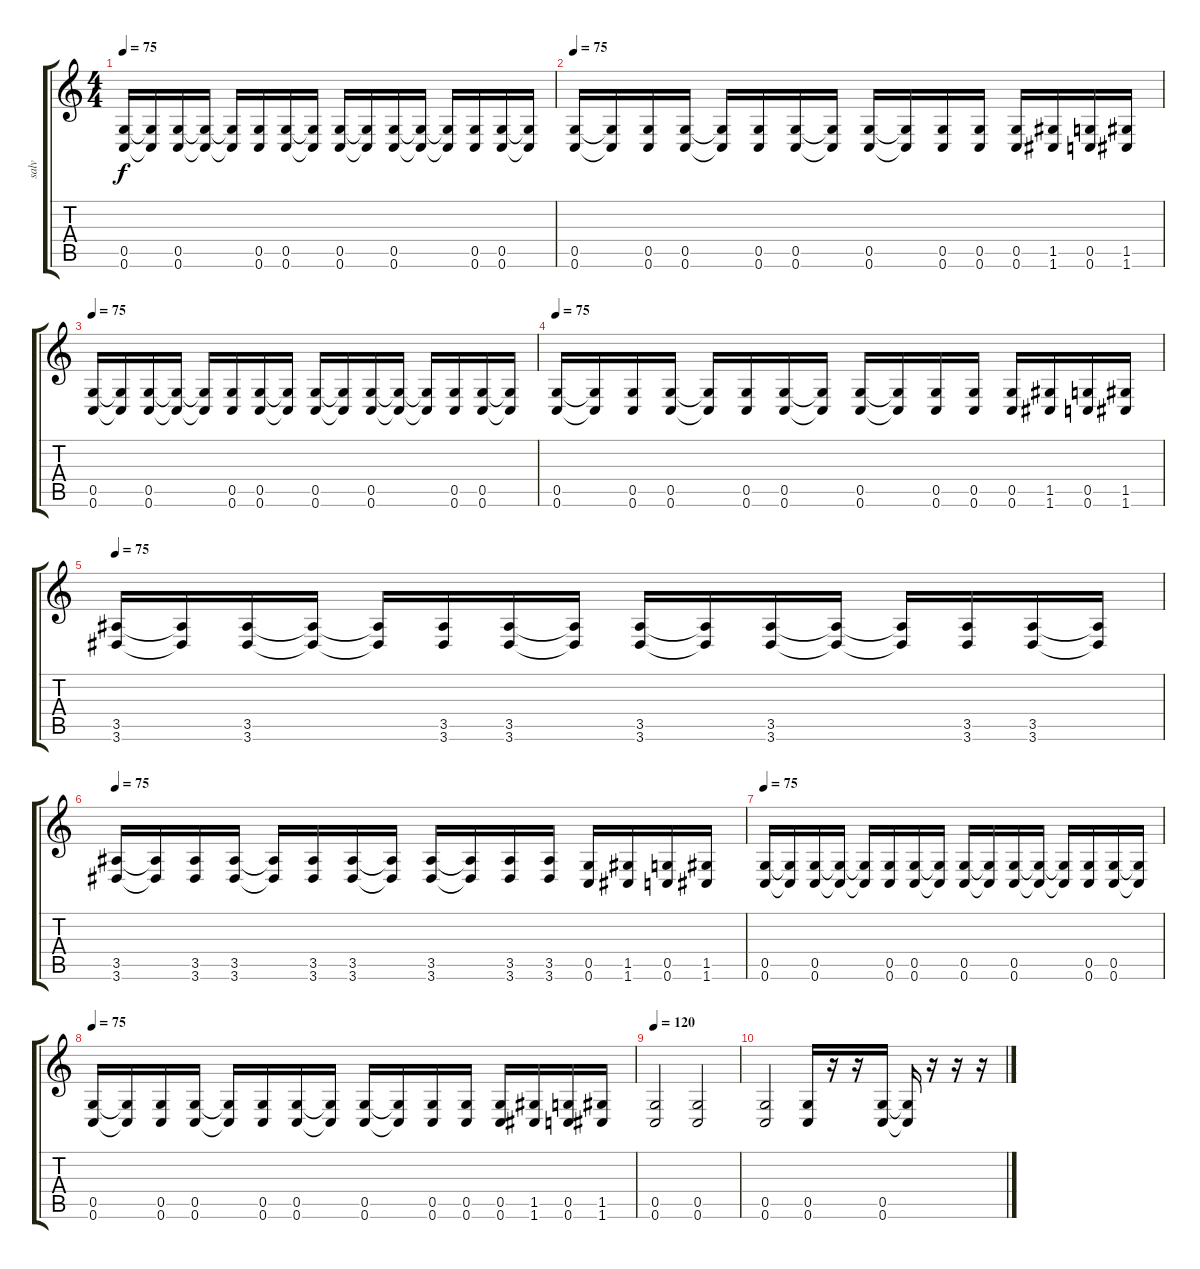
\track ("salv" "salv") {instrument distortionguitar}
\staff {score tabs}
\tuning (D4 A3 F3 C3 G2 C2) {hide}
\ts (4 4)
\tempo 75
\clef g2
\ks c
(0.5 0.6).16{dy f} (0.5{t} 0.6{t}).16 (0.5 0.6).16 (0.5{t} 0.6{t}).16 (0.5{t} 0.6{t}).16 (0.5 0.6).16 (0.5 0.6).16 (0.5{t} 0.6{t}).16 (0.5 0.6).16 (0.5{t} 0.6{t}).16 (0.5 0.6).16 (0.5{t} 0.6{t}).16 (0.5{t} 0.6{t}).16 (0.5 0.6).16 (0.5 0.6).16 (0.5{t} 0.6{t}).16 |
\tempo 75
(0.5 0.6).16 (0.5{t} 0.6{t}).16 (0.5 0.6).16 (0.5 0.6).16 (0.5{t} 0.6{t}).16 (0.5 0.6).16 (0.5 0.6).16 (0.5{t} 0.6{t}).16 (0.5 0.6).16 (0.5{t} 0.6{t}).16 (0.5 0.6).16 (0.5 0.6).16 (0.5 0.6).16 (1.5 1.6).16 (0.5 0.6).16 (1.5 1.6).16 |
\tempo 75
(0.5 0.6).16 (0.5{t} 0.6{t}).16 (0.5 0.6).16 (0.5{t} 0.6{t}).16 (0.5{t} 0.6{t}).16 (0.5 0.6).16 (0.5 0.6).16 (0.5{t} 0.6{t}).16 (0.5 0.6).16 (0.5{t} 0.6{t}).16 (0.5 0.6).16 (0.5{t} 0.6{t}).16 (0.5{t} 0.6{t}).16 (0.5 0.6).16 (0.5 0.6).16 (0.5{t} 0.6{t}).16 |
\tempo 75
(0.5 0.6).16 (0.5{t} 0.6{t}).16 (0.5 0.6).16 (0.5 0.6).16 (0.5{t} 0.6{t}).16 (0.5 0.6).16 (0.5 0.6).16 (0.5{t} 0.6{t}).16 (0.5 0.6).16 (0.5{t} 0.6{t}).16 (0.5 0.6).16 (0.5 0.6).16 (0.5 0.6).16 (1.5 1.6).16 (0.5 0.6).16 (1.5 1.6).16 |
\tempo 75
(3.5 3.6).16 (3.5{t} 3.6{t}).16 (3.5 3.6).16 (3.5{t} 3.6{t}).16 (3.5{t} 3.6{t}).16 (3.5 3.6).16 (3.5 3.6).16 (3.5{t} 3.6{t}).16 (3.5 3.6).16 (3.5{t} 3.6{t}).16 (3.5 3.6).16 (3.5{t} 3.6{t}).16 (3.5{t} 3.6{t}).16 (3.5 3.6).16 (3.5 3.6).16 (3.5{t} 3.6{t}).16 |
\tempo 75
(3.5 3.6).16 (3.5{t} 3.6{t}).16 (3.5 3.6).16 (3.5 3.6).16 (3.5{t} 3.6{t}).16 (3.5 3.6).16 (3.5 3.6).16 (3.5{t} 3.6{t}).16 (3.5 3.6).16 (3.5{t} 3.6{t}).16 (3.5 3.6).16 (3.5 3.6).16 (0.5 0.6).16 (1.5 1.6).16 (0.5 0.6).16 (1.5 1.6).16 |
\tempo 75
(0.5 0.6).16 (0.5{t} 0.6{t}).16 (0.5 0.6).16 (0.5{t} 0.6{t}).16 (0.5{t} 0.6{t}).16 (0.5 0.6).16 (0.5 0.6).16 (0.5{t} 0.6{t}).16 (0.5 0.6).16 (0.5{t} 0.6{t}).16 (0.5 0.6).16 (0.5{t} 0.6{t}).16 (0.5{t} 0.6{t}).16 (0.5 0.6).16 (0.5 0.6).16 (0.5{t} 0.6{t}).16 |
\tempo 75
(0.5 0.6).16 (0.5{t} 0.6{t}).16 (0.5 0.6).16 (0.5 0.6).16 (0.5{t} 0.6{t}).16 (0.5 0.6).16 (0.5 0.6).16 (0.5{t} 0.6{t}).16 (0.5 0.6).16 (0.5{t} 0.6{t}).16 (0.5 0.6).16 (0.5 0.6).16 (0.5 0.6).16 (1.5 1.6).16 (0.5 0.6).16 (1.5 1.6).16 |
\tempo 120
(0.5 0.6).2 (0.5 0.6).2 |
(0.5 0.6).2 (0.5 0.6).16 r.16 r.16 (0.5 0.6).16 (0.5{t} 0.6{t}).16 r.16 r.16 r.16
